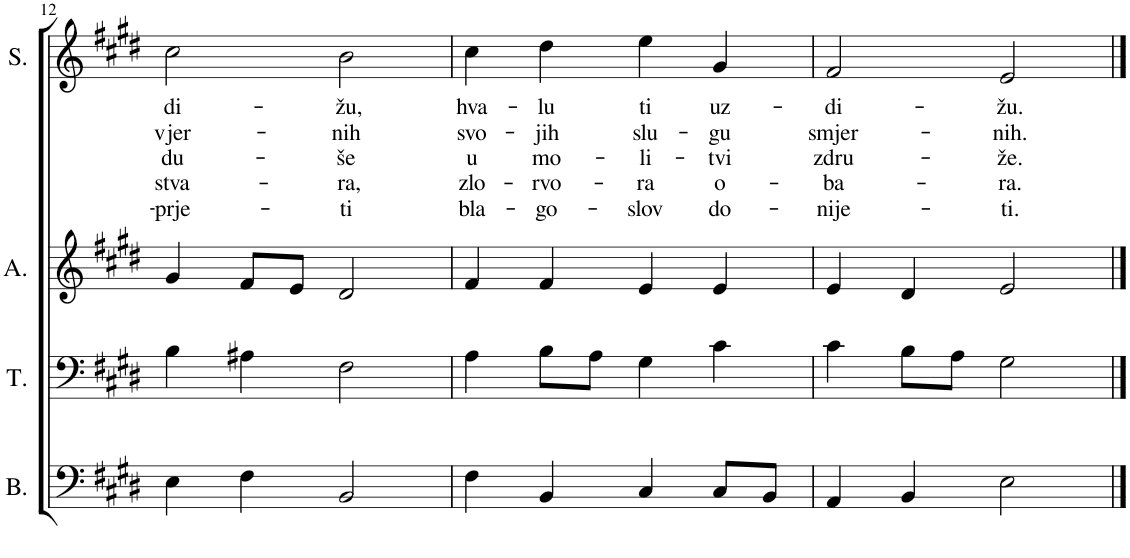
**kern	**kern	**kern	**kern	**text	**text	**text	**text	**text
*part4	*part3	*part2	*part1	*part1	*part1	*part1	*part1	*part1
*staff4	*staff3	*staff2	*staff1	*staff1	*staff1	*staff1	*staff1	*staff1
*I"Bass	*I"Tenor	*I"Alto	*I"Soprano	*	*	*	*	*
*I'B.	*I'T.	*I'A.	*I'S.	*	*	*	*	*
!!LO:PB:g=z
*clefF4	*clefF4	*clefG2	*clefG2	*	*	*	*	*
*k[f#c#g#d#]	*k[f#c#g#d#]	*k[f#c#g#d#]	*k[f#c#g#d#]	*	*	*	*	*
*M4/4	*M4/4	*M4/4	*M4/4	*	*	*	*	*
=12	=12	=12	=12	=12	=12	=12	=12	=12
!	!	!	!	!LO:LY:b	!LO:LY:b	!LO:LY:b	!LO:LY:b	!LO:LY:b
4E\	4B\	4g#/	2cc#\	di-	vjer-	du-	stva-	-prje-
4F#\	4A#X\	8f#/L	.	.	.	.	.	.
.	.	8e/J	.	.	.	.	.	.
!	!	!	!	!LO:LY:b	!LO:LY:b	!LO:LY:b	!LO:LY:b	!LO:LY:b
2BB/	2F#\	2d#/	2b\	-žu,	-nih	-še	-ra,	-ti
=13	=13	=13	=13	=13	=13	=13	=13	=13
!	!	!	!	!LO:LY:b	!LO:LY:b	!LO:LY:b	!LO:LY:b	!LO:LY:b
4F#\	4A\	4f#/	4cc#\	hva-	svo-	u	zlo-	bla-
!	!	!	!	!LO:LY:b	!LO:LY:b	!LO:LY:b	!LO:LY:b	!LO:LY:b
4BB/	8B\L	4f#/	4dd#\	-lu	-jih	mo-	-rvo-	-go-
.	8A\J	.	.	.	.	.	.	.
!	!	!	!	!LO:LY:b	!LO:LY:b	!LO:LY:b	!LO:LY:b	!LO:LY:b
4C#/	4G#\	4e/	4ee\	ti	slu-	-li-	-ra	-slov
!	!	!	!	!LO:LY:b	!LO:LY:b	!LO:LY:b	!LO:LY:b	!LO:LY:b
8C#/L	4c#\	4e/	4g#/	uz-	-gu	-tvi	o-	do-
8BB/J	.	.	.	.	.	.	.	.
=14	=14	=14	=14	=14	=14	=14	=14	=14
!	!	!	!	!LO:LY:b	!LO:LY:b	!LO:LY:b	!LO:LY:b	!LO:LY:b
4AA/	4c#\	4e/	2f#/	-di-	smjer-	zdru-	-ba-	-nije-
4BB/	8B\L	4d#/	.	.	.	.	.	.
.	8A\J	.	.	.	.	.	.	.
!	!	!	!	!LO:LY:b	!LO:LY:b	!LO:LY:b	!LO:LY:b	!LO:LY:b
2E\	2G#\	2e/	2e/	-žu.	-nih.	-že.	-ra.	-ti.
==	==	==	==	==	==	==	==	==
*-	*-	*-	*-	*-	*-	*-	*-	*-
